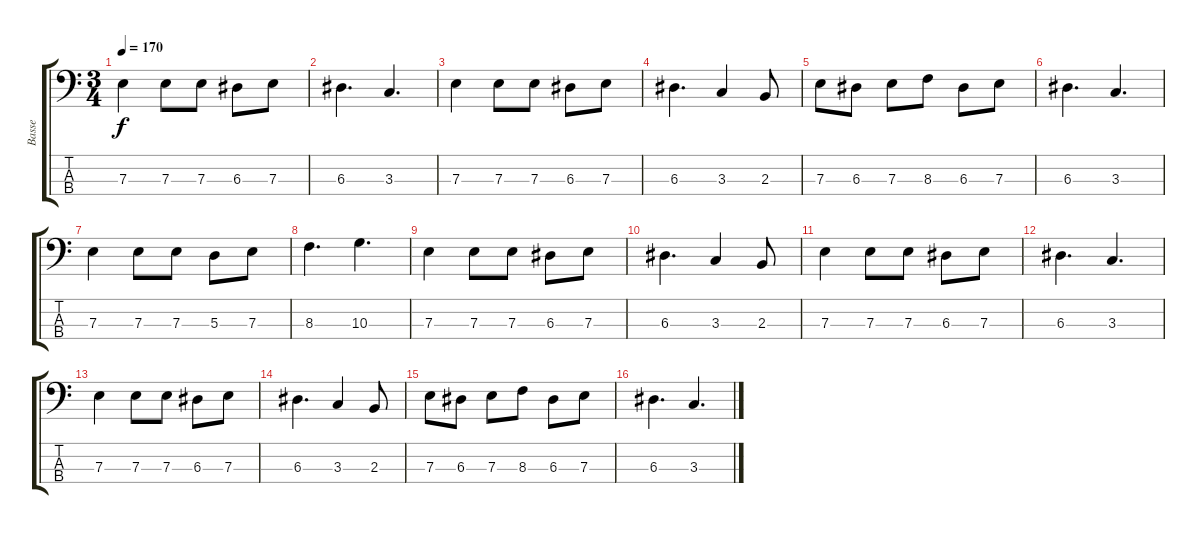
\track ("Basse" "Basse") {instrument electricbassfinger}
\staff {score tabs}
\tuning (G2 D2 A1 E1) {hide}
\ts (3 4)
\tempo 170
\clef f4
\ks c
7.3.4{dy f} 7.3.8 7.3.8 6.3.8 7.3.8 |
6.3.4{d} 3.3.4{d} |
7.3.4 7.3.8 7.3.8 6.3.8 7.3.8 |
6.3.4{d} 3.3.4 2.3.8 |
7.3.8 6.3.8 7.3.8 8.3.8 6.3.8 7.3.8 |
6.3.4{d} 3.3.4{d} |
7.3.4 7.3.8 7.3.8 5.3.8 7.3.8 |
8.3.4{d} 10.3.4{d} |
7.3.4 7.3.8 7.3.8 6.3.8 7.3.8 |
6.3.4{d} 3.3.4 2.3.8 |
7.3.4 7.3.8 7.3.8 6.3.8 7.3.8 |
6.3.4{d} 3.3.4{d} |
7.3.4 7.3.8 7.3.8 6.3.8 7.3.8 |
6.3.4{d} 3.3.4 2.3.8 |
7.3.8 6.3.8 7.3.8 8.3.8 6.3.8 7.3.8 |
6.3.4{d} 3.3.4{d}
